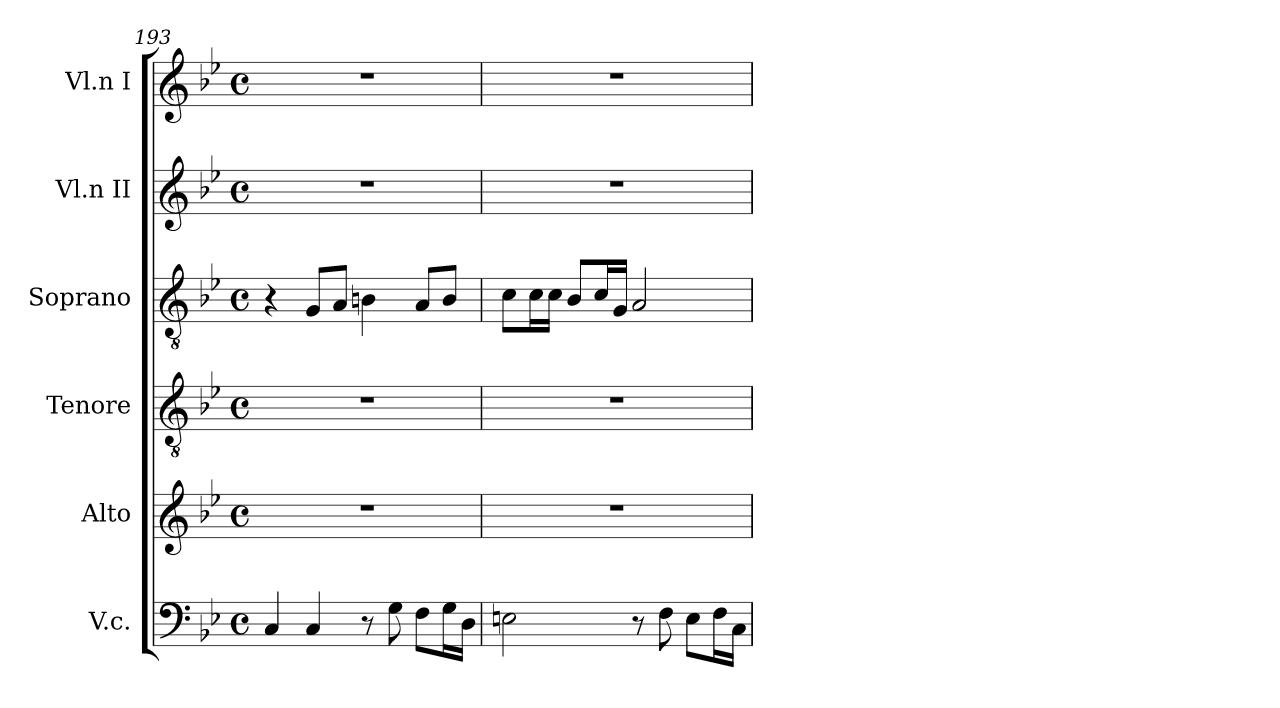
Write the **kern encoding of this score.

**kern	**kern	**kern	**kern	**kern	**kern
*part6	*part5	*part4	*part3	*part2	*part1
*staff6	*staff5	*staff4	*staff3	*staff2	*staff1
*I"V.c.	*I"Alto	*I"Tenore	*I"Soprano	*I"Vl.n II	*I"Vl.n I
*I'V.c.	*I'Alto	*I'Tenore	*I'Soprano	*I'Vl.n II	*I'Vl.n I
*clefF4	*clefG2	*clefGv2	*clefGv2	*clefG2	*clefG2
*k[b-e-]	*k[b-e-]	*k[b-e-]	*k[b-e-]	*k[b-e-]	*k[b-e-]
*B-:	*B-:	*B-:	*B-:	*B-:	*B-:
*M4/4	*M4/4	*M4/4	*M4/4	*M4/4	*M4/4
*met(c)	*met(c)	*met(c)	*met(c)	*met(c)	*met(c)
=193	=193	=193	=193	=193	=193
4C/	1r	1r	4r	1r	1r
4C/	.	.	8G/L	.	.
.	.	.	8A/J	.	.
8r	.	.	4Bn\	.	.
8G\	.	.	.	.	.
8F\L	.	.	8A/L	.	.
16G\L	.	.	8B/J	.	.
16D\JJ	.	.	.	.	.
=194	=194	=194	=194	=194	=194
2En\	1r	1r	8c\L	1r	1r
.	.	.	16c\L	.	.
.	.	.	16c\JJ	.	.
.	.	.	8B-/L	.	.
.	.	.	16c/L	.	.
.	.	.	16G/JJ	.	.
8r	.	.	2A/	.	.
8F\	.	.	.	.	.
8E\L	.	.	.	.	.
16F\L	.	.	.	.	.
16C\JJ	.	.	.	.	.
=	=	=	=	=	=
*-	*-	*-	*-	*-	*-
